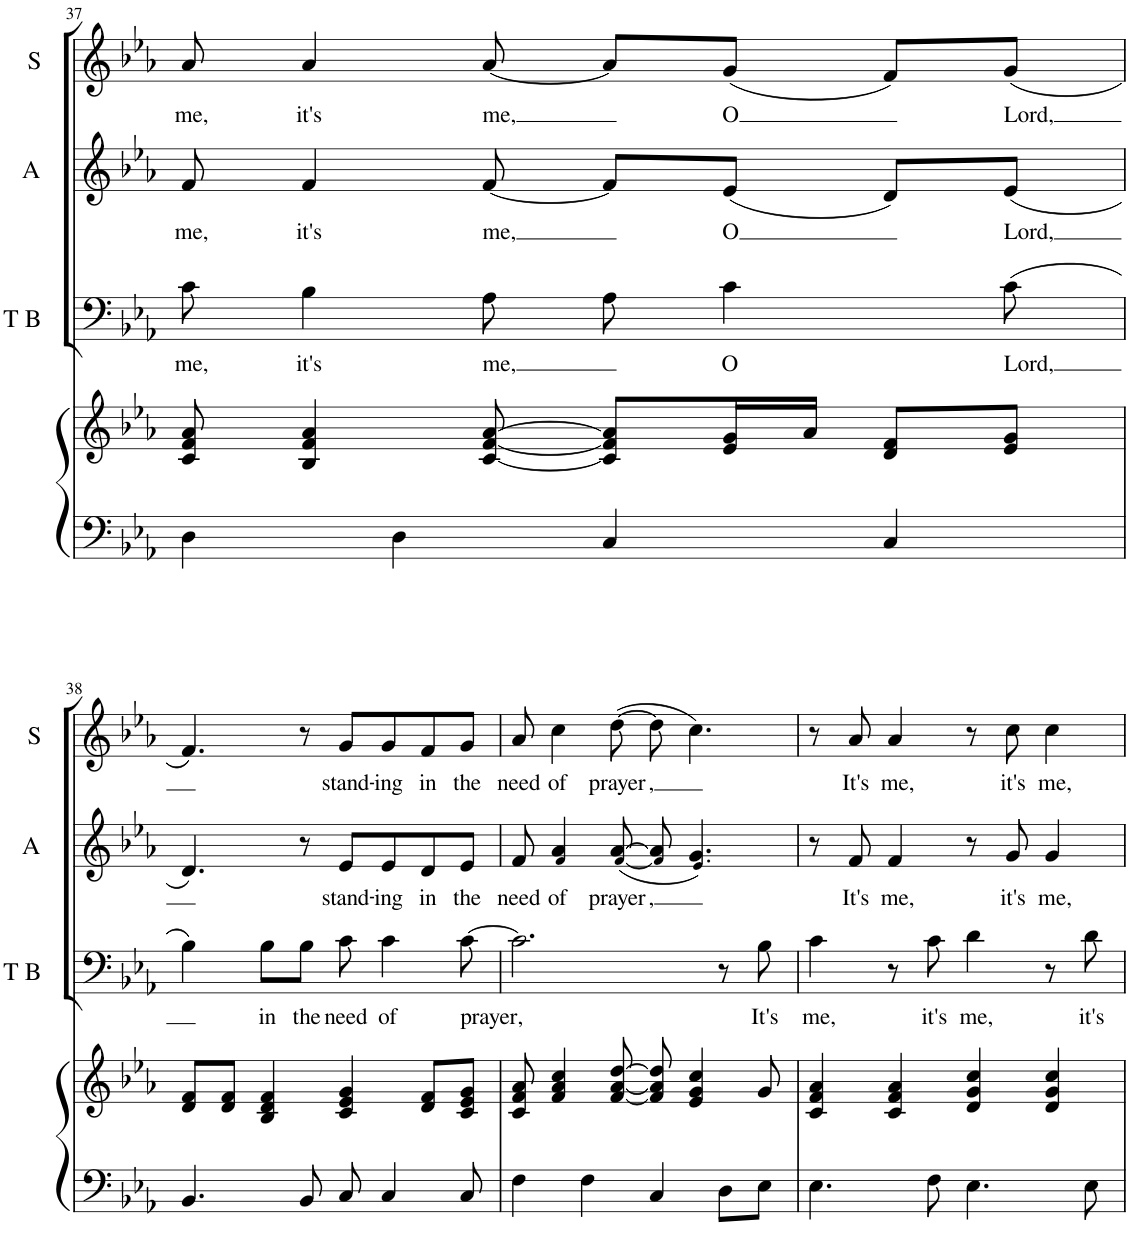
**kern	**kern	**kern	**text	**kern	**text	**kern	**text
*part4	*part4	*part3	*part3	*part2	*part2	*part1	*part1
*staff5	*staff4	*staff3	*staff3	*staff2	*staff2	*staff1	*staff1
*I"Piano	*	*I"T B	*	*I"A	*	*I"S	*
*I'Pno	*	*I'T B	*	*I'A	*	*I'S	*
!!LO:PB:g=z
*clefF4	*clefG2	*clefF4	*	*clefG2	*	*clefG2	*
*k[b-e-a-]	*k[b-e-a-]	*k[b-e-a-]	*	*k[b-e-a-]	*	*k[b-e-a-]	*
*M4/4	*M4/4	*M4/4	*	*M4/4	*	*M4/4	*
=37	=37	=37	=37	=37	=37	=37	=37
!	!	!	!LO:LY:b	!	!LO:LY:b	!	!LO:LY:b
4D\	8c/ 8f/ 8a-/	8c\	me,	8f/	me,	8a-/	me,
!	!	!	!LO:LY:b	!	!LO:LY:b	!	!LO:LY:b
.	4B-/ 4f/ 4a-/	4B-\	it's	4f/	it's	4a-/	it's
4D\	.	.	.	.	.	.	.
!	!	!	!LO:LY:b	!	!LO:LY:b	!	!LO:LY:b
.	[8c/ [8f/ [8a-/	8A-\	me,	[8f/	me,	[8a-/	me,
4C/	8c/] 8f/] 8a-/]L	8A-\	.	8f/L]	.	8a-/L]	.
!	!	!	!LO:LY:b	!	!LO:LY:b	!	!LO:LY:b
.	16e-/ 16g/L	4c\	O	(8e-/J	O	(8g/J	O
.	16a-/JJ	.	.	.	.	.	.
4C/	8d/ 8f/L	.	.	8d/L)	.	8f/L)	.
!	!	!	!LO:LY:b	!	!LO:LY:b	!	!LO:LY:b
.	8e-/ 8g/J	(8c\	Lord,	(8e-/J	Lord,	(8g/J	Lord,
!!LO:LB:g=z
=38	=38	=38	=38	=38	=38	=38	=38
4.BB-/	8d/ 8f/L	4B-\)	.	4.d/)	.	4.f/)	.
.	8d/ 8f/J	.	.	.	.	.	.
!	!	!	!LO:LY:b	!	!	!	!
.	4B-/ 4d/ 4f/	8B-\L	in	.	.	.	.
!	!	!	!LO:LY:b	!	!	!	!
8BB-/	.	8B-\J	the	8r	.	8r	.
!	!	!	!LO:LY:b	!	!LO:LY:b	!	!LO:LY:b
8C/	4c/ 4e-/ 4g/	8c\	need	8e-/L	stand-	8g/L	stand-
!	!	!	!LO:LY:b	!	!LO:LY:b	!	!LO:LY:b
4C/	.	4c\	of	8e-/	-ing	8g/	-ing
!	!	!	!	!	!LO:LY:b	!	!LO:LY:b
.	8d/ 8f/L	.	.	8d/	in	8f/	in
!	!	!	!LO:LY:b	!	!LO:LY:b	!	!LO:LY:b
8C/	8c/ 8e-/ 8g/J	[8c\	prayer,	8e-/J	the	8g/J	the
=39	=39	=39	=39	=39	=39	=39	=39
!	!	!	!	!	!LO:LY:b	!	!LO:LY:b
4F\	8c/ 8f/ 8a-/	2.c\]	.	8f/	need	8a-/	need
!	!	!	!	!	!LO:LY:b	!	!LO:LY:b
.	4f/ 4a-/ 4cc/	.	.	4f!/ 4a-/	of	4cc\	of
4F\	.	.	.	.	.	.	.
!	!	!	!	!	!LO:LY:b	!	!LO:LY:b
.	[8f/ [8a-/ [8dd/	.	.	([8f!/ [8a-/	prayer	([8dd\	prayer
!	!	!	!	!	!LO:LY:b	!	!LO:LY:b
4C/	8f/] 8a-/] 8dd/]	.	.	8f!/] 8a-/]	,	8dd\]	,
.	4e-/ 4g/ 4cc/	.	.	4.e-!/ 4.g/)	.	4.cc\)	.
8D\L	.	8r	.	.	.	.	.
!	!	!	!LO:LY:b	!	!	!	!
8E-\J	8g/	8B-\	It's	.	.	.	.
=40	=40	=40	=40	=40	=40	=40	=40
!	!	!	!LO:LY:b	!	!	!	!
4.E-\	4c/ 4f/ 4a-/	4c\	me,	8r	.	8r	.
!	!	!	!	!	!LO:LY:b	!	!LO:LY:b
.	.	.	.	8f/	It's	8a-/	It's
!	!	!	!	!	!LO:LY:b	!	!LO:LY:b
.	4c/ 4f/ 4a-/	8r	.	4f/	me,	4a-/	me,
!	!	!	!LO:LY:b	!	!	!	!
8F\	.	8c\	it's	.	.	.	.
!	!	!	!LO:LY:b	!	!	!	!
4.E-\	4d/ 4g/ 4cc/	4d\	me,	8r	.	8r	.
!	!	!	!	!	!LO:LY:b	!	!LO:LY:b
.	.	.	.	8g/	it's	8cc\	it's
!	!	!	!	!	!LO:LY:b	!	!LO:LY:b
.	4d/ 4g/ 4cc/	8r	.	4g/	me,	4cc\	me,
!	!	!	!LO:LY:b	!	!	!	!
8E-\	.	8d\	it's	.	.	.	.
=	=	=	=	=	=	=	=
*-	*-	*-	*-	*-	*-	*-	*-
